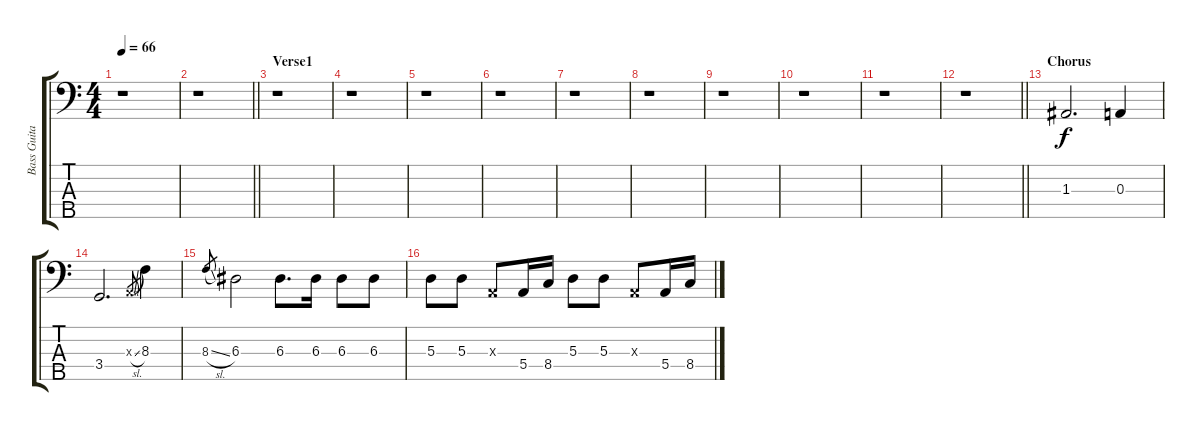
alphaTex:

\track ("Bass Guitar" "Bass Guita") {instrument electricbassfinger}
\staff {score tabs}
\tuning (G2 D2 A1 E1 B0) {hide}
\ts (4 4)
\tempo 66
\clef f4
\ks c
r.1{dy f instrument electricbassfinger} |
\barLineRight lightlight
r.1 |
\section ("" "Verse1")
r.1 |
r.1 |
r.1 |
r.1 |
r.1 |
r.1 |
r.1 |
r.1 |
r.1 |
\barLineRight lightlight
r.1 |
\section ("" "Chorus")
1.3.2{d} 0.3.4 |
3.4.2{d} 0.3{sl x}.8{gr} 8.3.4 |
8.3{sl}.8{gr} 6.3.2 6.3.8{d} 6.3.16 6.3.8 6.3.8 |
5.3.8 5.3.8 0.3{x}.8 5.4.16 8.4.16 5.3.8 5.3.8 0.3{x}.8 5.4.16 8.4.16
